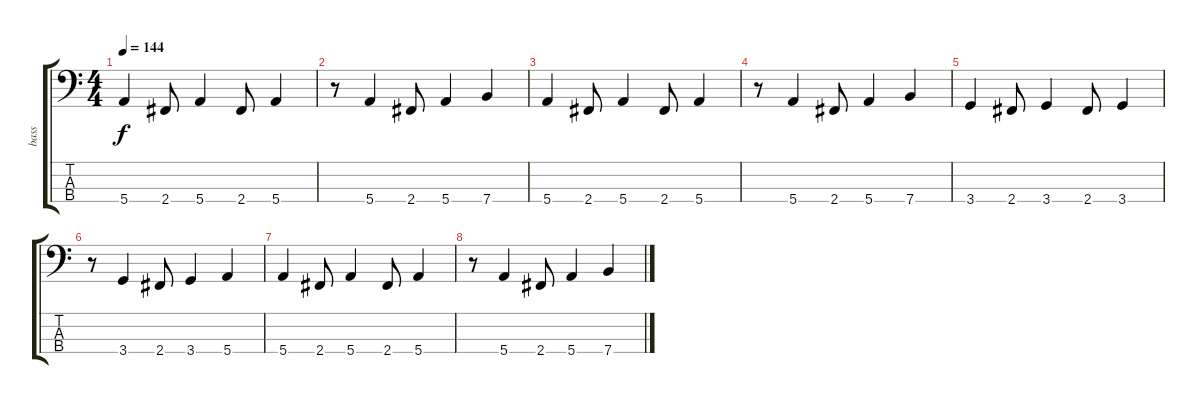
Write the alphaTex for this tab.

\track ("bass" "bass") {instrument electricbasspick}
\staff {score tabs}
\tuning (G2 D2 A1 E1) {hide}
\ts (4 4)
\tempo 144
\clef f4
\ks c
5.4.4{dy f instrument electricbasspick} 2.4.8 5.4.4 2.4.8 5.4.4 |
r.8 5.4.4 2.4.8 5.4.4 7.4.4 |
5.4.4 2.4.8 5.4.4 2.4.8 5.4.4 |
r.8 5.4.4 2.4.8 5.4.4 7.4.4 |
3.4.4 2.4.8 3.4.4 2.4.8 3.4.4 |
r.8 3.4.4 2.4.8 3.4.4 5.4.4 |
5.4.4 2.4.8 5.4.4 2.4.8 5.4.4 |
r.8 5.4.4 2.4.8 5.4.4 7.4.4
